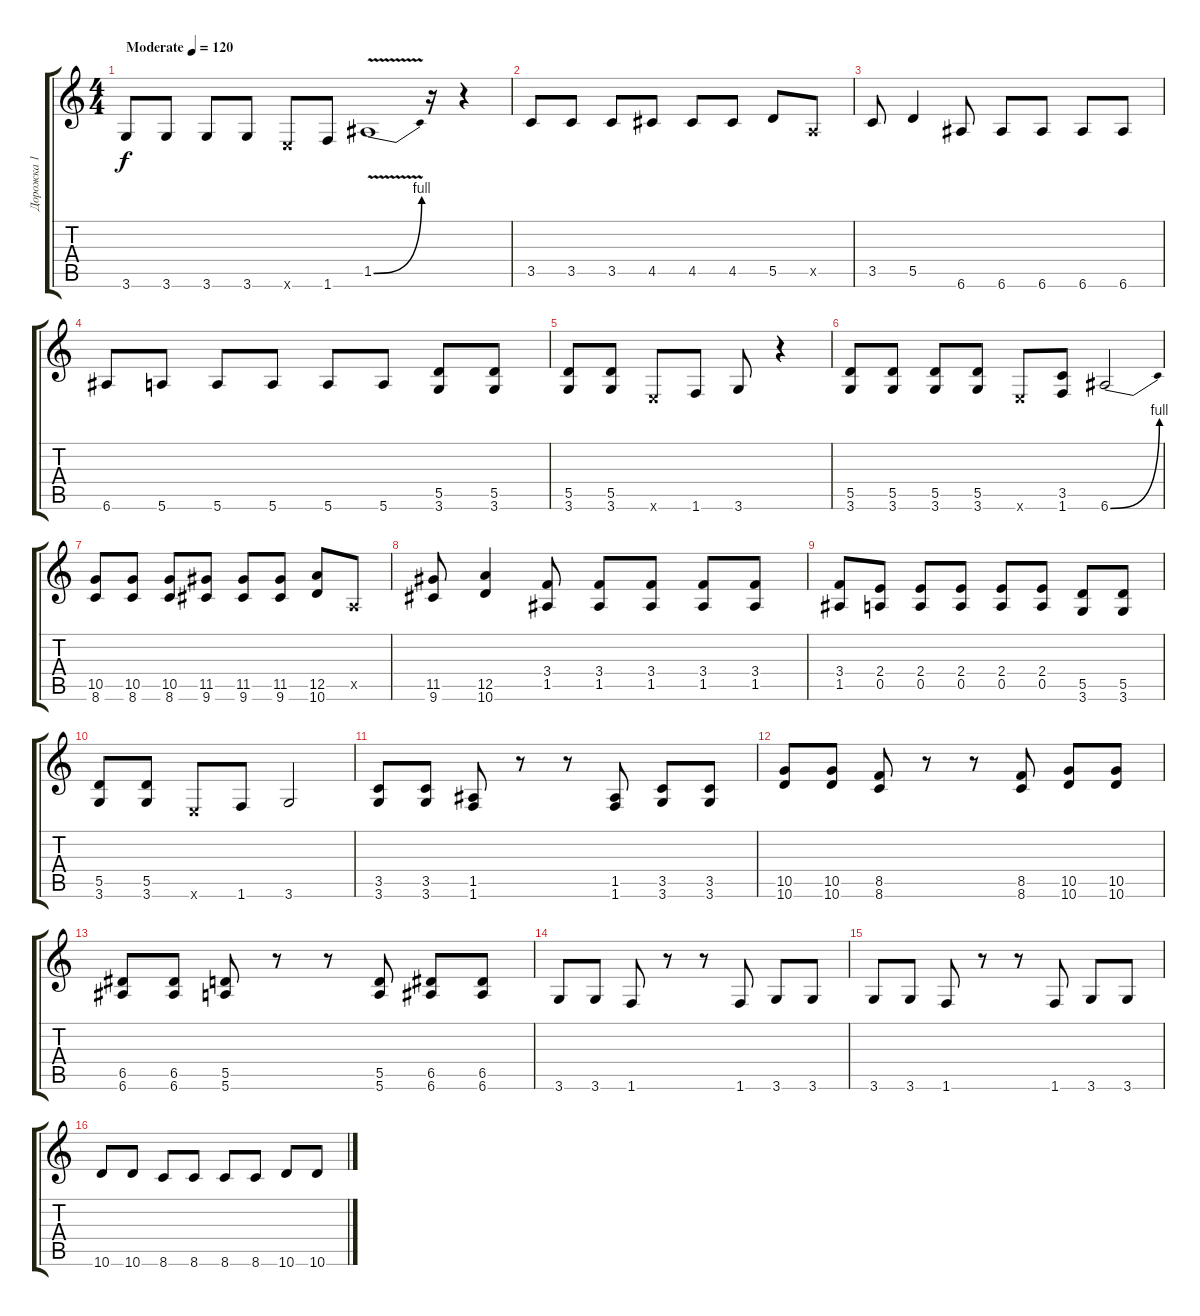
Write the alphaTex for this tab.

\track ("Дорожка 1" "Дорожка 1") {instrument acousticguitarsteel}
\staff {score tabs}
\tuning (E4 B3 G3 D3 A2 E2) {hide}
\ts (4 4)
\tempo (120 "Moderate")
\clef g2
\ks c
3.6.8{dy f instrument acousticguitarsteel} 3.6.8 3.6.8 3.6.8 0.6{x}.8 1.6.8 1.5{be (bend 0 0 60 4) v}.1 r.16 r.4 |
3.5.8 3.5.8 3.5.8 4.5.8 4.5.8 4.5.8 5.5.8 0.5{x}.8 |
3.5.8 5.5.4 6.6.8 6.6.8 6.6.8 6.6.8 6.6.8 |
6.6.8 5.6.8 5.6.8 5.6.8 5.6.8 5.6.8 (5.5 3.6).8 (5.5 3.6).8 |
(5.5 3.6).8 (5.5 3.6).8 0.6{x}.8 1.6.8 3.6.8 r.4 |
(5.5 3.6).8 (5.5 3.6).8 (5.5 3.6).8 (5.5 3.6).8 0.6{x}.8 (3.5 1.6).8 6.6{be (bend 0 0 60 4)}.2 |
(10.5 8.6).8 (10.5 8.6).8 (10.5 8.6).8 (11.5 9.6).8 (11.5 9.6).8 (11.5 9.6).8 (12.5 10.6).8 0.5{x}.8 |
(11.5 9.6).8 (12.5 10.6).4 (3.4 1.5).8 (3.4 1.5).8 (3.4 1.5).8 (3.4 1.5).8 (3.4 1.5).8 |
(3.4 1.5).8 (2.4 0.5).8 (2.4 0.5).8 (2.4 0.5).8 (2.4 0.5).8 (2.4 0.5).8 (5.5 3.6).8 (5.5 3.6).8 |
(5.5 3.6).8 (5.5 3.6).8 0.6{x}.8 1.6.8 3.6.2 |
(3.5 3.6).8 (3.5 3.6).8 (1.5 1.6).8 r.8 r.8 (1.5 1.6).8 (3.5 3.6).8 (3.5 3.6).8 |
(10.5 10.6).8 (10.5 10.6).8 (8.5 8.6).8 r.8 r.8 (8.5 8.6).8 (10.5 10.6).8 (10.5 10.6).8 |
(6.5 6.6).8 (6.5 6.6).8 (5.5 5.6).8 r.8 r.8 (5.5 5.6).8 (6.5 6.6).8 (6.5 6.6).8 |
3.6.8 3.6.8 1.6.8 r.8 r.8 1.6.8 3.6.8 3.6.8 |
3.6.8 3.6.8 1.6.8 r.8 r.8 1.6.8 3.6.8 3.6.8 |
10.6.8 10.6.8 8.6.8 8.6.8 8.6.8 8.6.8 10.6.8 10.6.8
